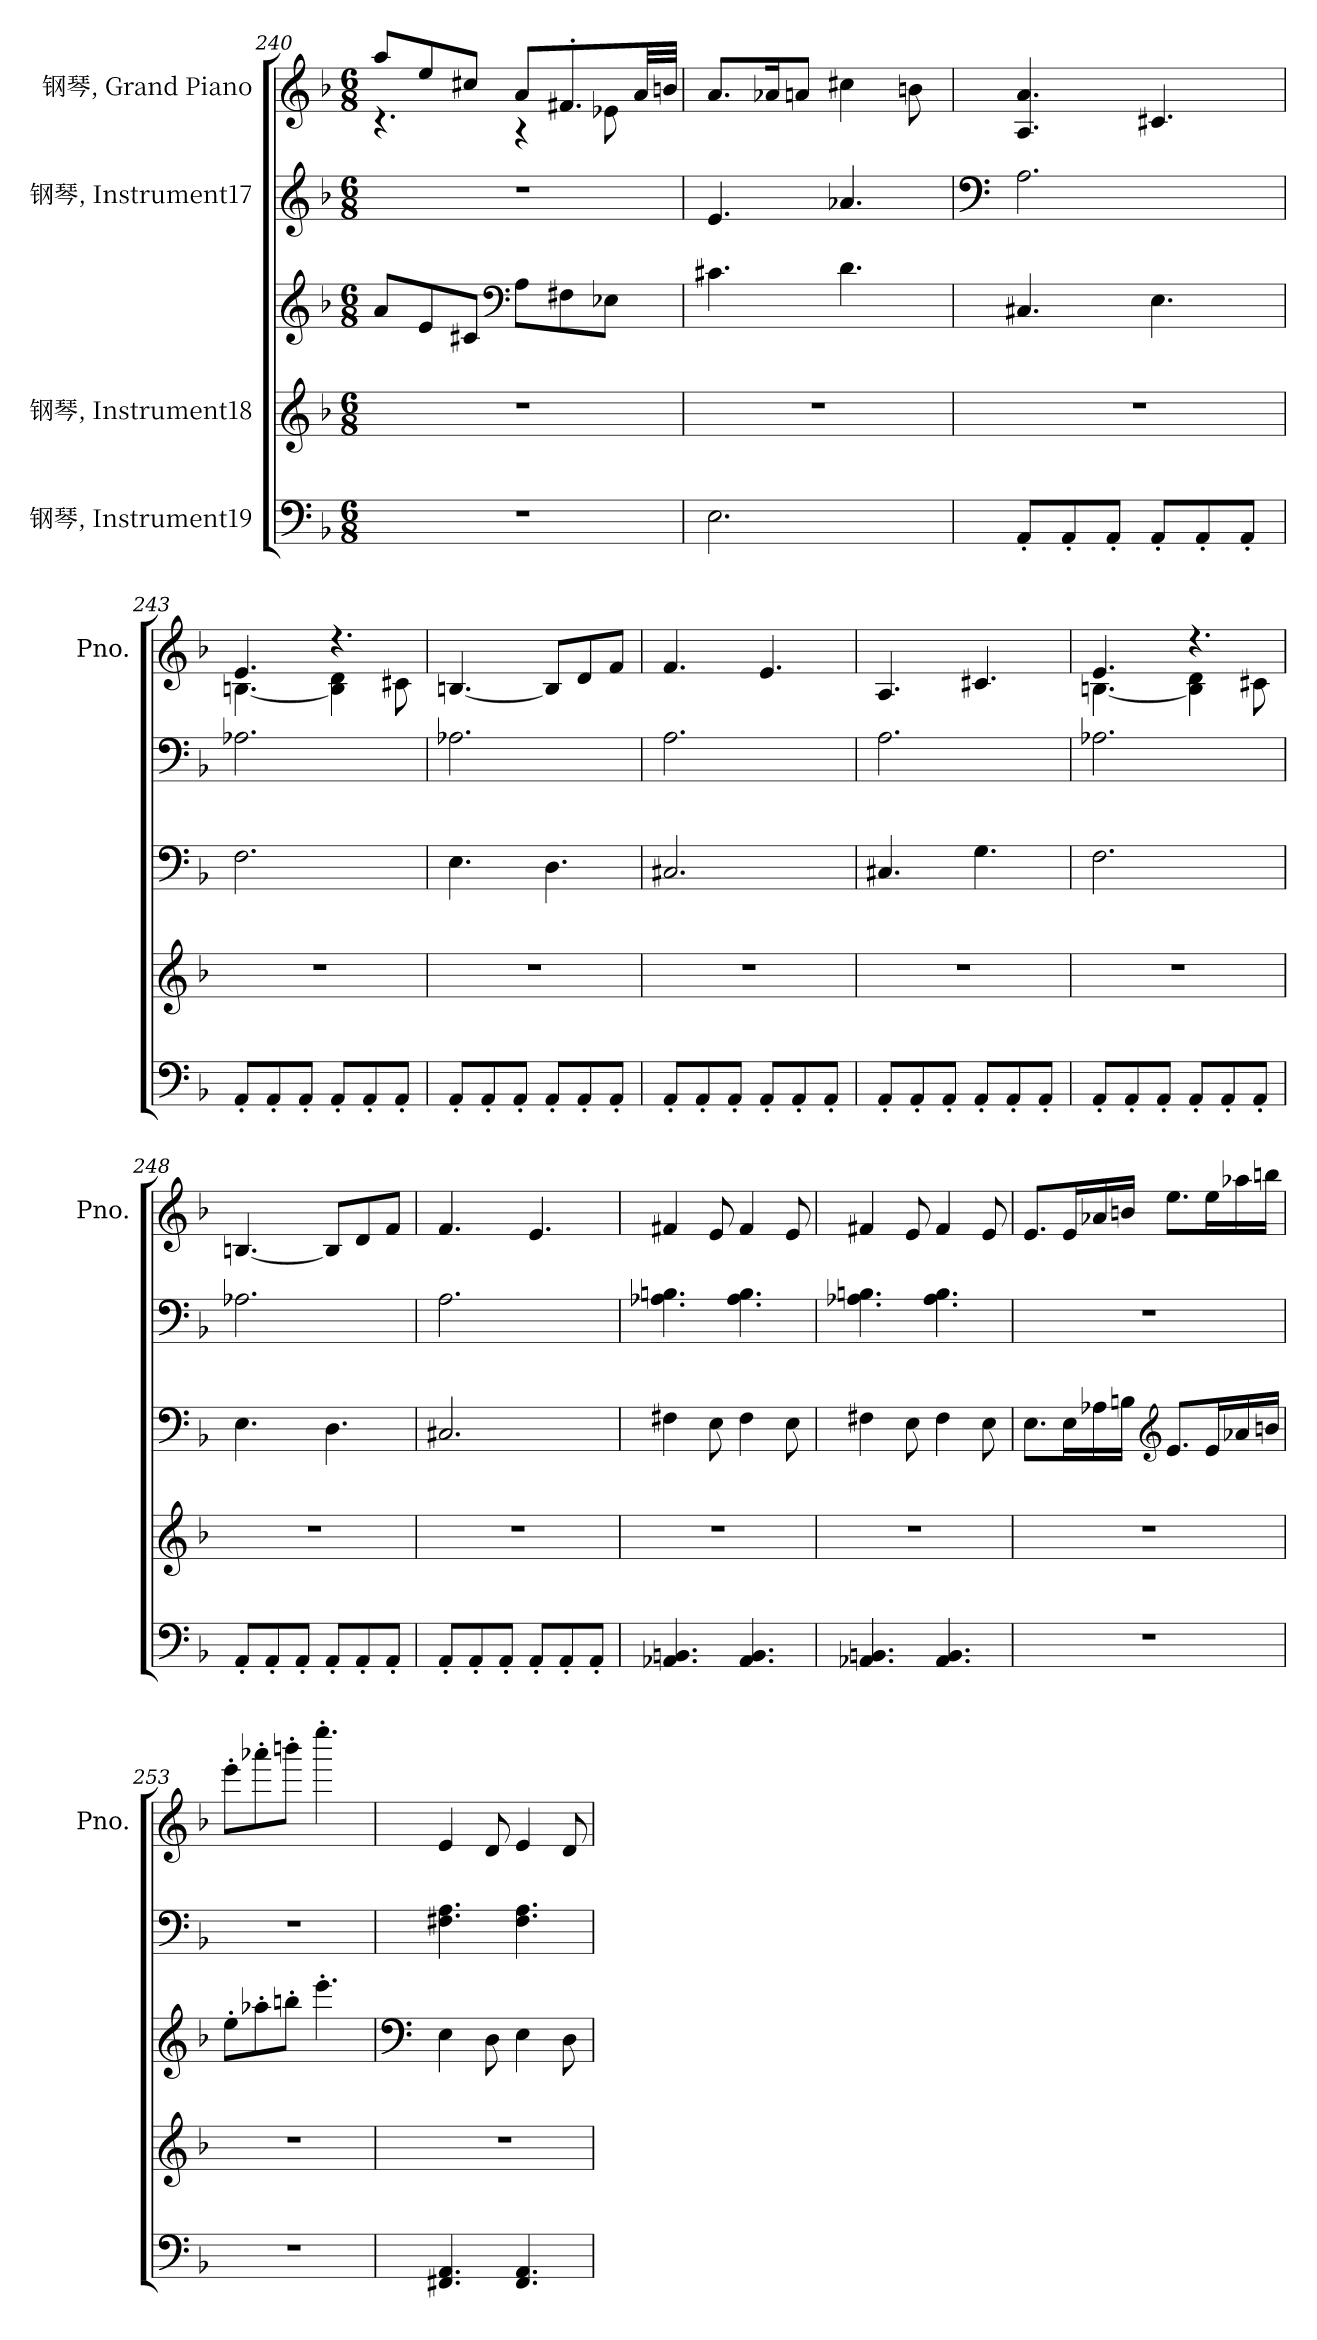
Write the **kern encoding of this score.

**kern	**kern	**kern	**kern	**kern
*part4	*part3	*part3	*part2	*part1
*staff5	*staff4	*staff3	*staff2	*staff1
*I"钢琴, Instrument19	*I"钢琴, Instrument18	*	*I"钢琴, Instrument17	*I"钢琴, Grand Piano
*	*	*	*	*I'Pno.
!!LO:LB:g=z
*clefF4	*clefG2	*clefG2	*clefG2	*clefG2
*k[b-]	*k[b-]	*k[b-]	*k[b-]	*k[b-]
*M6/8	*M6/8	*M6/8	*M6/8	*M6/8
=240	=240	=240	=240	=240
*	*	*	*	*^
2.r	2.r	8a/L	2.r	8aa/L	4.r
.	.	8e/	.	8ee/	.
.	.	8c#X/J	.	8cc#X/J	.
*	*	*clefF4	*	*	*
.	.	8A\L	.	8a/L	4r
.	.	8F#X\	.	8.f#X'/	.
.	.	8E-X\J	.	.	8e-X\
.	.	.	.	32a/LL	.
.	.	.	.	32bn/JJJ	.
*	*	*	*	*v	*v
=241	=241	=241	=241	=241
2.E\	2.r	4.c#X\	4.e/	8.a/L
.	.	.	.	16a-X/K
.	.	.	.	8an/J
.	.	4.d\	4.a-X/	4cc#X\
.	.	.	.	8bn\
=242	=242	=242	=242	=242
*	*	*	*clefF4	*
8AA'/L	2.r	4.C#X/	2.A\	4.A/ 4.a/
8AA'/	.	.	.	.
8AA'/J	.	.	.	.
8AA'/L	.	4.E\	.	4.c#X/
8AA'/	.	.	.	.
8AA'/J	.	.	.	.
=243	=243	=243	=243	=243
*	*	*	*	*^
8AA'/L	2.r	2.F\	2.A-X\	4.e/	[4.Bn\
8AA'/	.	.	.	.	.
8AA'/J	.	.	.	.	.
8AA'/L	.	.	.	4.r	4B\] 4d\
8AA'/	.	.	.	.	.
8AA'/J	.	.	.	.	8c#X\
*	*	*	*	*v	*v
!!LO:PB:g=z
=244	=244	=244	=244	=244
8AA'/L	2.r	4.E\	2.A-X\	[4.Bn/
8AA'/	.	.	.	.
8AA'/J	.	.	.	.
8AA'/L	.	4.D\	.	8B/L]
8AA'/	.	.	.	8d/
8AA'/J	.	.	.	8f/J
=245	=245	=245	=245	=245
8AA'/L	2.r	2.C#X/	2.A\	4.f/
8AA'/	.	.	.	.
8AA'/J	.	.	.	.
8AA'/L	.	.	.	4.e/
8AA'/	.	.	.	.
8AA'/J	.	.	.	.
=246	=246	=246	=246	=246
8AA'/L	2.r	4.C#X/	2.A\	4.A/
8AA'/	.	.	.	.
8AA'/J	.	.	.	.
8AA'/L	.	4.G\	.	4.c#X/
8AA'/	.	.	.	.
8AA'/J	.	.	.	.
=247	=247	=247	=247	=247
*	*	*	*	*^
8AA'/L	2.r	2.F\	2.A-X\	4.e/	[4.Bn\
8AA'/	.	.	.	.	.
8AA'/J	.	.	.	.	.
8AA'/L	.	.	.	4.r	4B\] 4d\
8AA'/	.	.	.	.	.
8AA'/J	.	.	.	.	8c#X\
*	*	*	*	*v	*v
=248	=248	=248	=248	=248
8AA'/L	2.r	4.E\	2.A-X\	[4.Bn/
8AA'/	.	.	.	.
8AA'/J	.	.	.	.
*	*	*	*	*MM111
8AA'/L	.	4.D\	.	8B/L]
*	*	*	*	*MM107
8AA'/	.	.	.	8d/
*	*	*	*	*MM104
8AA'/J	.	.	.	8f/J
=249	=249	=249	=249	=249
*	*	*	*	*MM101
8AA'/L	2.r	2.C#X/	2.A\	4.f/
8AA'/	.	.	.	.
8AA'/J	.	.	.	.
8AA'/L	.	.	.	4.e/
8AA'/	.	.	.	.
8AA'/J	.	.	.	.
!!LO:LB:g=z
=250	=250	=250	=250	=250
*	*	*	*	*MM120
4.AA-X/ 4.BBn/	2.r	4F#X\	4.A-X\ 4.Bn\	4f#X/
.	.	8E\	.	8e/
4.AA-/ 4.BB/	.	4F#\	4.A-\ 4.B\	4f#/
.	.	8E\	.	8e/
=251	=251	=251	=251	=251
4.AA-X/ 4.BBn/	2.r	4F#X\	4.A-X\ 4.Bn\	4f#X/
.	.	8E\	.	8e/
4.AA-/ 4.BB/	.	4F#\	4.A-\ 4.B\	4f#/
.	.	8E\	.	8e/
=252	=252	=252	=252	=252
2.r	2.r	8.E\L	2.r	8.e/L
.	.	16E\L	.	16e/L
.	.	16A-X\	.	16a-X/
.	.	16Bn\JJ	.	16bn/JJ
*	*	*clefG2	*	*
.	.	8.e/L	.	8.ee\L
.	.	16e/L	.	16ee\L
.	.	16a-X/	.	16aa-X\
.	.	16bn/JJ	.	16bbn\JJ
=253	=253	=253	=253	=253
2.r	2.r	8ee'\L	2.r	8eee'\L
.	.	8aa-X'\	.	8aaa-X'\
.	.	8bbn'\J	.	8bbbn'\J
.	.	4.eee'\	.	4.eeee'\
!!LO:PB:g=z
=254	=254	=254	=254	=254
*	*	*clefF4	*	*
4.FF#X/ 4.AA/	2.r	4E\	4.F#X\ 4.A\	4e/
.	.	8D\	.	8d/
4.FF#/ 4.AA/	.	4E\	4.F#\ 4.A\	4e/
.	.	8D\	.	8d/
=	=	=	=	=
*-	*-	*-	*-	*-
